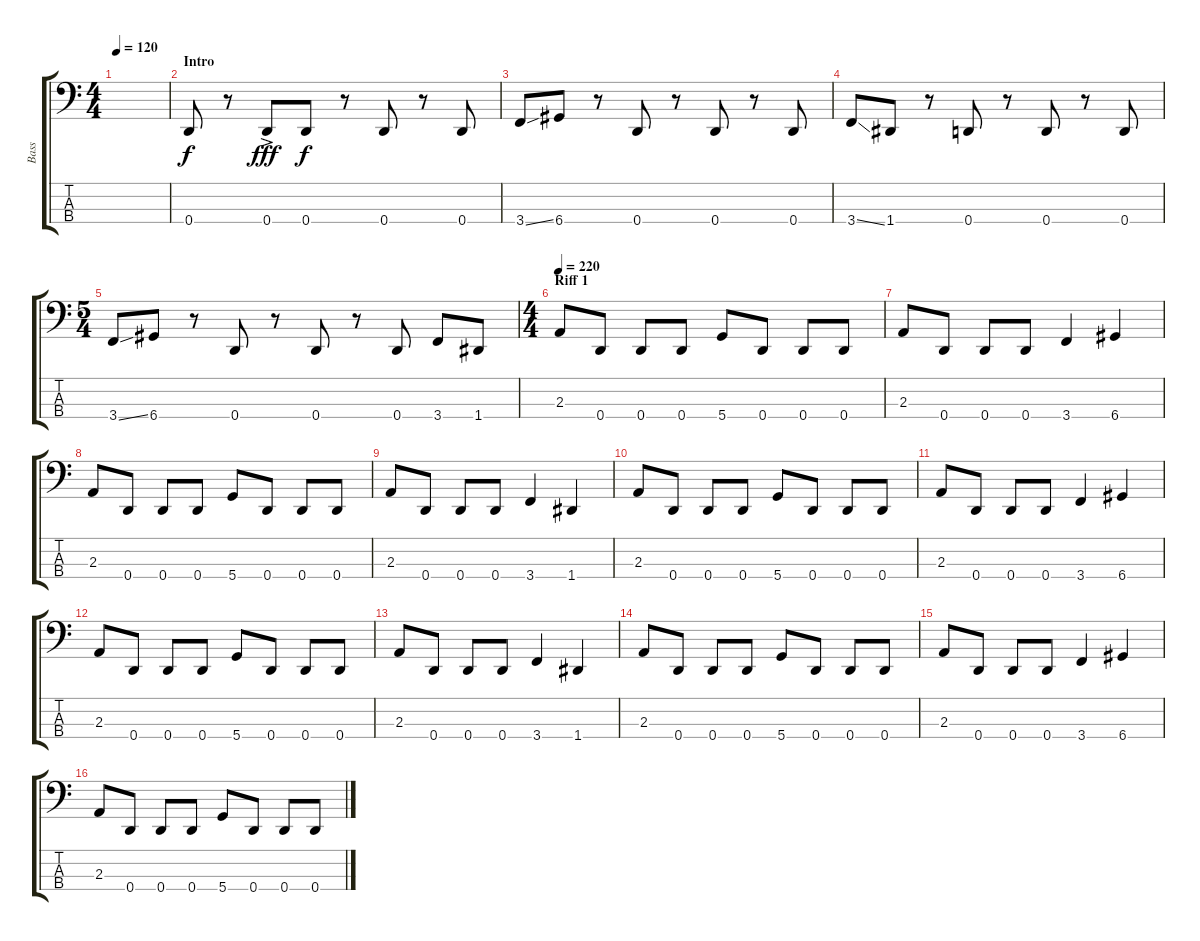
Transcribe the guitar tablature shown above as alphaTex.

\track ("Bass" "Bass") {instrument electricbassfinger}
\staff {score tabs}
\tuning (F2 C2 G1 D1) {hide}
\ts (4 4)
\tempo 120
\clef f4
\ks c
|
\section ("" "Intro")
0.4.8 r.8 0.4{ac}.8{dy fff} 0.4.8{dy f} r.8 0.4.8 r.8 0.4.8 |
3.4{ss}.8 6.4.8 r.8 0.4.8 r.8 0.4.8 r.8 0.4.8 |
3.4{ss}.8 1.4.8 r.8 0.4.8 r.8 0.4.8 r.8 0.4.8 |
\ts (5 4)
3.4{ss}.8 6.4.8 r.8 0.4.8 r.8 0.4.8 r.8 0.4.8 3.4.8 1.4.8 |
\ts (4 4)
\section ("" "Riff 1")
\tempo 220
2.3.8 0.4.8 0.4.8 0.4.8 5.4.8 0.4.8 0.4.8 0.4.8 |
2.3.8 0.4.8 0.4.8 0.4.8 3.4.4 6.4.4 |
2.3.8 0.4.8 0.4.8 0.4.8 5.4.8 0.4.8 0.4.8 0.4.8 |
2.3.8 0.4.8 0.4.8 0.4.8 3.4.4 1.4.4 |
2.3.8 0.4.8 0.4.8 0.4.8 5.4.8 0.4.8 0.4.8 0.4.8 |
2.3.8 0.4.8 0.4.8 0.4.8 3.4.4 6.4.4 |
2.3.8 0.4.8 0.4.8 0.4.8 5.4.8 0.4.8 0.4.8 0.4.8 |
2.3.8 0.4.8 0.4.8 0.4.8 3.4.4 1.4.4 |
2.3.8 0.4.8 0.4.8 0.4.8 5.4.8 0.4.8 0.4.8 0.4.8 |
2.3.8 0.4.8 0.4.8 0.4.8 3.4.4 6.4.4 |
2.3.8 0.4.8 0.4.8 0.4.8 5.4.8 0.4.8 0.4.8 0.4.8
